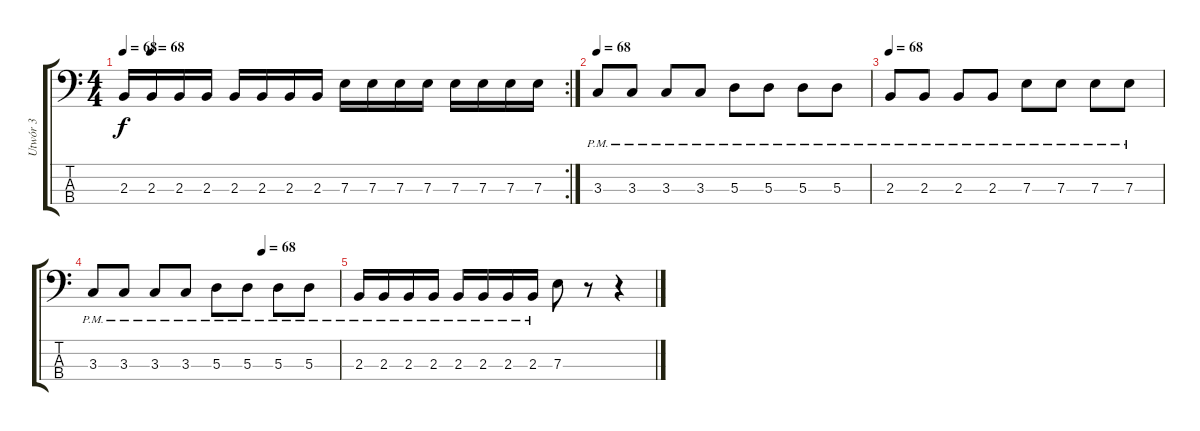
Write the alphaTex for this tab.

\track ("Utwór 3" "Utwór 3") {instrument electricbasspick}
\staff {score tabs}
\tuning (G2 D2 A1 E1) {hide}
\rc 2
\ts (4 4)
\tempo 68
\tempo (68 0.0625)
\clef f4
\ks c
2.3.16{dy f} 2.3.16 2.3.16 2.3.16 2.3.16 2.3.16 2.3.16 2.3.16 7.3.16 7.3.16 7.3.16 7.3.16 7.3.16 7.3.16 7.3.16 7.3.16 |
\tempo 68
3.3{pm}.8 3.3{pm}.8 3.3{pm}.8 3.3{pm}.8 5.3{pm}.8 5.3{pm}.8 5.3{pm}.8 5.3{pm}.8 |
\tempo 68
2.3{pm}.8 2.3{pm}.8 2.3{pm}.8 2.3{pm}.8 7.3{pm}.8 7.3{pm}.8 7.3{pm}.8 7.3{pm}.8 |
\tempo (68 0.6875)
3.3{pm}.8 3.3{pm}.8 3.3{pm}.8 3.3{pm}.8 5.3{pm}.8 5.3{pm}.8 5.3{pm}.8 5.3{pm}.8 |
2.3{pm}.16 2.3{pm}.16 2.3{pm}.16 2.3{pm}.16 2.3{pm}.16 2.3{pm}.16 2.3{pm}.16 2.3{pm}.16 7.3.8 r.8 r.4
